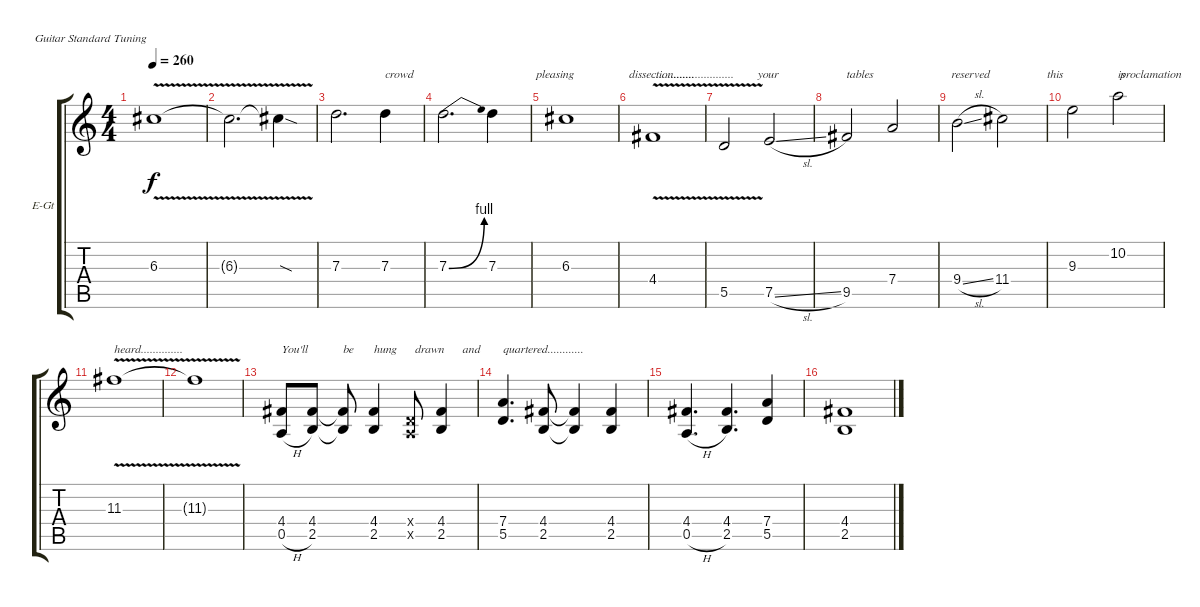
\defaultSystemsLayout 4
\bracketExtendMode groupsimilarinstruments
\firstSystemTrackNameOrientation horizontal
\otherSystemsTrackNameOrientation horizontal
\track ("Wolf Hoffmann" "E-Gt") {instrument distortionguitar}
\staff {score tabs}
\tuning (E4 B3 G3 D3 A2 E2)
\ts (4 4)
\tempo 260
\clef g2
\ks c
6.3{v}.1{dy f} |
6.3{v t}.2{d} 6.3{v sod t}.4 |
7.3.2{d} 7.3.4{txt "crowd"} |
7.3{be (bend 0 0 33 4)}.2{d txt "                               pleasing"} 7.3.4 |
6.3.1{txt "                     dissection......."} |
4.4{v}.1{txt "..........................."} |
5.5{v}.2{txt "           your"} 7.5{sl}.2 |
9.5.2{txt "tables                          reserved"} 7.4.2 |
9.4{sl}.2{txt "                              this                   proclamation "} 11.4.2 |
9.3.2 10.2.2{txt "is"} |
11.3{v}.1{txt "heard.............."} |
11.3{t}.1 |
(4.4 0.5{h}).8{txt "You'll"} (4.4 2.5).8 (4.4{t} 2.5{t}).8{txt "be"} (4.4 2.5).4{txt "hung      drawn      and"} (0.4{x} 0.5{x}).8 (2.5 4.4).4 |
(7.4 5.5).4{d txt "quartered............"} (4.4 2.5).8 (4.4{t} 2.5{t}).4 (2.5 4.4).4 |
(4.4 0.5{h}).4{d} (4.4 2.5).4{d} (7.4 5.5).4 |
(4.4 2.5).1
